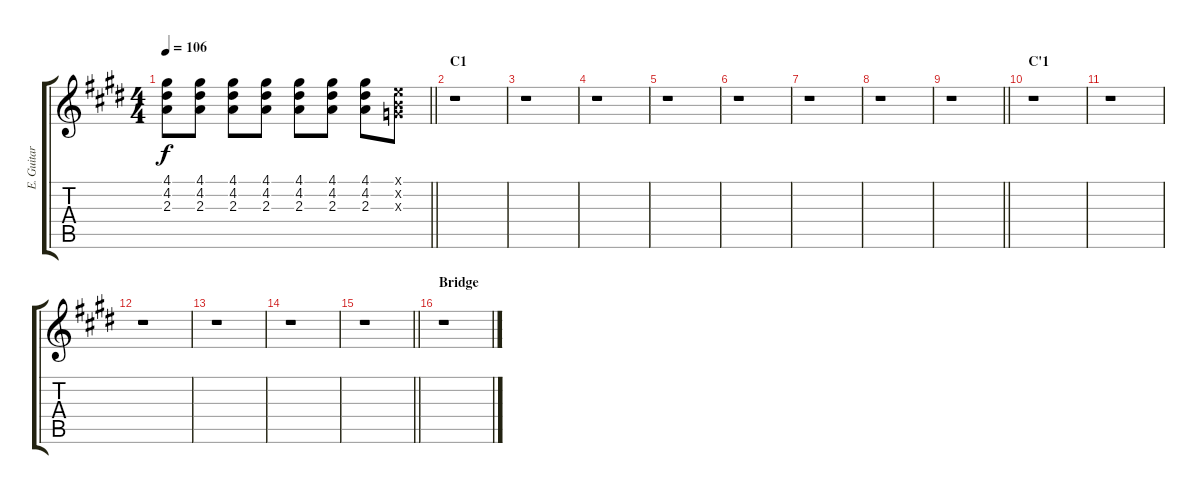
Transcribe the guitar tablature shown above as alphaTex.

\track ("E. Guitar III" "E. Guitar ") {instrument electricguitarclean}
\staff {score tabs}
\tuning (E4 B3 G3 D3 A2 E2) {hide}
\ts (4 4)
\tempo 106
\clef g2
\barLineRight lightlight
\ks e
(4.1 4.2 2.3).8{dy f} (4.1 4.2 2.3).8 (4.1 4.2 2.3).8 (4.1 4.2 2.3).8 (4.1 4.2 2.3).8 (4.1 4.2 2.3).8 (4.1 4.2 2.3).8 (0.1{x} 0.2{x} 0.3{x}).8 |
\section ("" "C1")
r.1 |
r.1 |
r.1 |
r.1 |
r.1 |
r.1 |
r.1 |
\barLineRight lightlight
r.1 |
\section ("" "C'1")
r.1 |
r.1 |
r.1 |
r.1 |
r.1 |
\barLineRight lightlight
r.1 |
\section ("" "Bridge")
r.1
